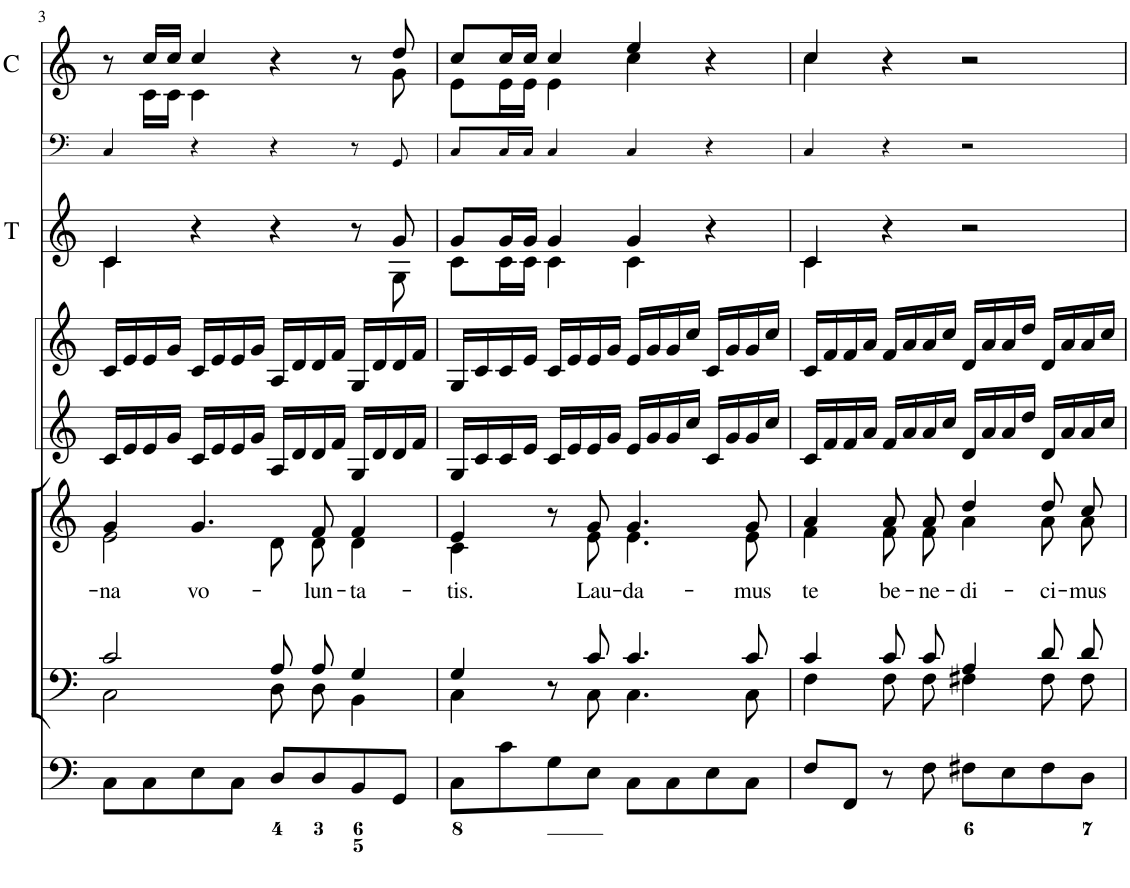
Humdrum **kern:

**kern	**kern	**kern	**text	**kern	**kern	**kern	**kern	**kern
*part8	*part7	*part6	*part6	*part5	*part4	*part3	*part2	*part1
*staff8	*staff7	*staff6	*staff6	*staff5	*staff4	*staff3	*staff2	*staff1
*I"Organ	*I"Voice	*I"Voice	*	*I"Violin	*I"Violini	*I"Trombe	*I"Timpani	*I"Clarini in C
*	*	*	*	*I'Vln	*I'Vln	*I'T	*I'Timp	*I'C
!!LO:PB:g=z
*clefF4	*clefF4	*clefG2	*	*clefG2	*clefG2	*clefG2	*clefF4	*clefG2
*k[]	*k[]	*k[]	*	*k[]	*k[]	*k[]	*k[]	*k[]
*M4/4	*M4/4	*M4/4	*	*M4/4	*M4/4	*M4/4	*M4/4	*M4/4
*met(c)	*met(c)	*met(c)	*	*met(c)	*met(c)	*met(c)	*met(c)	*met(c)
=3	=3	=3	=3	=3	=3	=3	=3	=3
*	*^	*	*	*	*	*	*	*
!	!	!	!	!LO:LY:b	!	!	!	!	!
*	*	*	*^	*	*	*	*^	*	*^
8C\L	2c/	2C\	4g/	2e\	-na	16c/LL	16c/LL	4c/	4c\	4C/	8r	8ryy
.	.	.	.	.	.	16e/	16e/	.	.	.	.	.
8C\	.	.	.	.	.	16e/	16e/	.	.	.	16cc/LL	16c\LL
.	.	.	.	.	.	16g/JJ	16g/JJ	.	.	.	16cc/JJ	16c\JJ
!	!	!	!	!	!LO:LY:b	!	!	!	!	!	!	!
8E\	.	.	4.g/	.	vo-	16c/LL	16c/LL	4r	8ryy	4r	4cc/	4c\
.	.	.	.	.	.	16e/	16e/	.	.	.	.	.
*	*	*	*	*	*	*	*	*v	*v	*	*	*
8C\J	.	.	.	.	.	16e/	16e/	.	.	.	.
.	.	.	.	.	.	16g/JJ	16g/JJ	.	.	.	.
8D/L	8A/L	8D\L	.	8d\L	.	16A/LL	16A/LL	4r	4r	4r	4.ryy
.	.	.	.	.	.	16d/	16d/	.	.	.	.
!	!	!	!	!	!LO:LY:b	!	!	!	!	!	!
8D/	8A/J	8D\J	8f/	8d\J	-lun-	16d/	16d/	.	.	.	.
.	.	.	.	.	.	16f/JJ	16f/JJ	.	.	.	.
!	!	!	!	!	!LO:LY:b	!	!	!	!	!	!
8BB/	4G/	4BB\	4f/	4d\	-ta-	16G/LL	16G/LL	8r	8r	8r	.
.	.	.	.	.	.	16d/	16d/	.	.	.	.
*	*	*	*	*	*	*	*	*^	*	*	*
8GG/J	.	.	.	.	.	16d/	16d/	8g/	8G\	8GG/	8dd/	8g\
.	.	.	.	.	.	16f/JJ	16f/JJ	.	.	.	.	.
=4	=4	=4	=4	=4	=4	=4	=4	=4	=4	=4	=4	=4
!	!	!	!	!	!LO:LY:b	!	!	!	!	!	!	!
8C\L	4G/	4C\	4e/	4c\	-tis.	16G/LL	16G/LL	8g/L	8c\L	8C/L	8cc/L	8e\L
.	.	.	.	.	.	16c/	16c/	.	.	.	.	.
8c\	.	.	.	.	.	16c/	16c/	16g/L	16c\L	16C/L	16cc/L	16e\L
.	.	.	.	.	.	16e/JJ	16e/JJ	16g/JJ	16c\JJ	16C/JJ	16cc/JJ	16e\JJ
8G\	8r	8ryy	8r	8ryy	.	16c/LL	16c/LL	4g/	4c\	4C/	4cc/	4e\
.	.	.	.	.	.	16e/	16e/	.	.	.	.	.
!	!	!	!	!	!LO:LY:b	!	!	!	!	!	!	!
8E\J	8c/	8C\	8g/	8e\	Lau-	16e/	16e/	.	.	.	.	.
.	.	.	.	.	.	16g/JJ	16g/JJ	.	.	.	.	.
!	!	!	!	!	!LO:LY:b	!	!	!	!	!	!	!
8C\L	4.c/	4.C\	4.g/	4.e\	-da-	16e/LL	16e/LL	4g/	4c\	4C/	4ee/	4cc\
.	.	.	.	.	.	16g/	16g/	.	.	.	.	.
8C\	.	.	.	.	.	16g/	16g/	.	.	.	.	.
.	.	.	.	.	.	16cc/JJ	16cc/JJ	.	.	.	.	.
8E\	.	.	.	.	.	16c/LL	16c/LL	4r	4ryy	4r	4r	4ryy
.	.	.	.	.	.	16g/	16g/	.	.	.	.	.
!	!	!	!	!	!LO:LY:b	!	!	!	!	!	!	!
8C\J	8c/	8C\	8g/	8e\	-mus	16g/	16g/	.	.	.	.	.
.	.	.	.	.	.	16cc/JJ	16cc/JJ	.	.	.	.	.
=5	=5	=5	=5	=5	=5	=5	=5	=5	=5	=5	=5	=5
!	!	!	!	!	!LO:LY:b	!	!	!	!	!	!	!
8F/L	4c/	4F\	4a/	4f\	te	16c/LL	16c/LL	4c/	4c\	4C/	4cc/	4cc\
.	.	.	.	.	.	16f/	16f/	.	.	.	.	.
8FF/J	.	.	.	.	.	16f/	16f/	.	.	.	.	.
.	.	.	.	.	.	16a/JJ	16a/JJ	.	.	.	.	.
!	!	!	!	!	!LO:LY:b	!	!	!	!	!	!	!
8r	8c/L	8F\L	8a/L	8f\L	be-	16f/LL	16f/LL	4r	2.ryy	4r	4r	2.ryy
.	.	.	.	.	.	16a/	16a/	.	.	.	.	.
!	!	!	!	!	!LO:LY:b	!	!	!	!	!	!	!
8F\	8c/J	8F\J	8a/J	8f\J	-ne-	16a/	16a/	.	.	.	.	.
.	.	.	.	.	.	16cc/JJ	16cc/JJ	.	.	.	.	.
!	!	!	!	!	!LO:LY:b	!	!	!	!	!	!	!
8F#X\L	4A/	4F#X\	4dd/	4a\	-di-	16d/LL	16d/LL	2r	.	2r	2r	.
.	.	.	.	.	.	16a/	16a/	.	.	.	.	.
8E\	.	.	.	.	.	16a/	16a/	.	.	.	.	.
.	.	.	.	.	.	16dd/JJ	16dd/JJ	.	.	.	.	.
!	!	!	!	!	!LO:LY:b	!	!	!	!	!	!	!
8F#\	8d/L	8F#\L	8dd/L	8a\L	-ci-	16d/LL	16d/LL	.	.	.	.	.
.	.	.	.	.	.	16a/	16a/	.	.	.	.	.
!	!	!	!	!	!LO:LY:b	!	!	!	!	!	!	!
8D\J	8d/J	8F#\J	8cc/J	8a\J	-mus	16a/	16a/	.	.	.	.	.
.	.	.	.	.	.	16cc/JJ	16cc/JJ	.	.	.	.	.
*	*v	*v	*	*	*	*	*	*v	*v	*	*v	*v
*	*	*v	*v	*	*	*	*	*	*
=	=	=	=	=	=	=	=	=
*-	*-	*-	*-	*-	*-	*-	*-	*-
